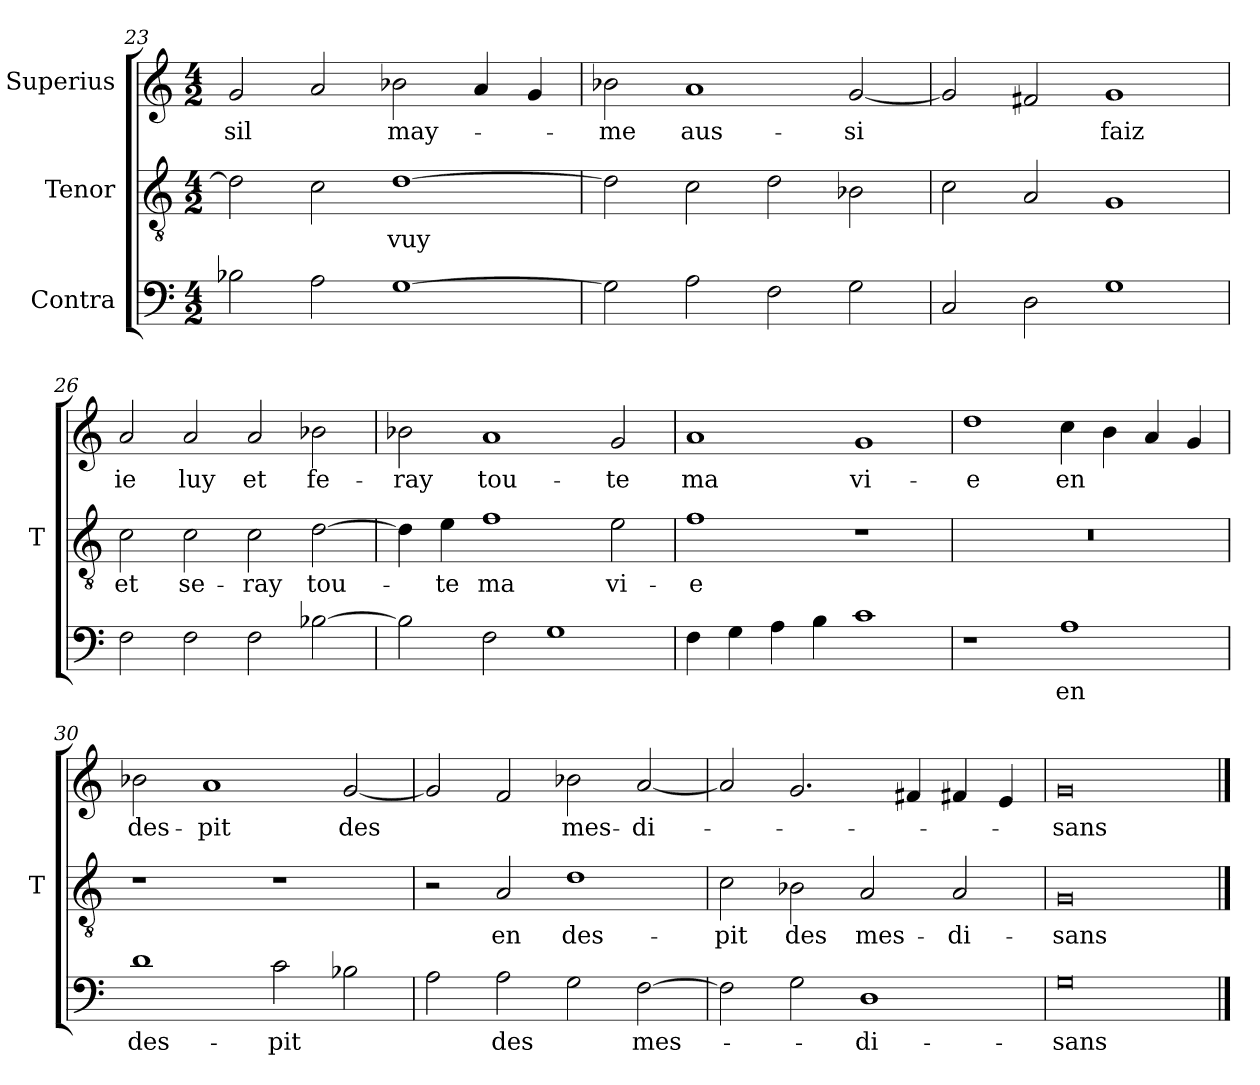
**kern	**text	**kern	**text	**kern	**text
*part3	*part3	*part2	*part2	*part1	*part1
*staff3	*staff3	*staff2	*staff2	*staff1	*staff1
*I"Contra	*	*I"Tenor	*	*I"Superius	*
*	*	*I'T	*	*	*
*clefF4	*	*clefGv2	*	*clefG2	*
*M4/2	*	*M4/2	*	*M4/2	*
=23	=23	=23	=23	=23	=23
2B-X	.	2d]	.	2g	-sil
2A	.	2c	.	2a	.
[1G	.	[1d	-vuy	2b-X	may-
.	.	.	.	4a	.
.	.	.	.	4g	.
=24	=24	=24	=24	=24	=24
2G]	.	2d]	.	2b-X	-me
2A	.	2c	.	1a	aus-
2F	.	2d	.	.	.
2G	.	2B-X	.	[2g	-si
=25	=25	=25	=25	=25	=25
2C	.	2c	.	2g]	.
2D	.	2A	.	2f#X	.
1G	.	1G	.	1g	-faiz
=26	=26	=26	=26	=26	=26
2F	.	2c	-et	2a	-ie
2F	.	2c	se-	2a	-luy
2F	.	2c	-ray	2a	-et
[2B-X	.	[2d	tou-	2b-X	fe-
=27	=27	=27	=27	=27	=27
2B-]	.	4d]	.	2b-X	-ray
.	.	4e	-te	.	.
2F	.	1f	-ma	1a	tou-
1G	.	.	.	.	.
.	.	2e	vi-	2g	-te
=28	=28	=28	=28	=28	=28
4F	.	1f	-e	1a	-ma
4G	.	.	.	.	.
4A	.	.	.	.	.
4B	.	.	.	.	.
1c	.	1r	.	1g	vi-
=29	=29	=29	=29	=29	=29
1r	.	0r	.	1dd	-e
1A	-en	.	.	4cc	-en
.	.	.	.	4b	.
.	.	.	.	4a	.
.	.	.	.	4g	.
=30	=30	=30	=30	=30	=30
1d	des-	1r	.	2b-X	des-
.	.	.	.	1a	-pit
2c	-pit	1r	.	.	.
2B-X	.	.	.	[2g	-des
=31	=31	=31	=31	=31	=31
2A	.	2r	.	2g]	.
2A	-des	2A	-en	2f	.
2G	.	1d	des-	2b-X	mes-
[2F	mes-	.	.	[2a	-di-
=32	=32	=32	=32	=32	=32
2F]	.	2c	-pit	2a]	.
2G	.	2B-X	-des	2.g	.
1D	-di-	2A	mes-	.	.
.	.	.	.	4f#X	.
.	.	2A	-di-	4f#X	.
.	.	.	.	4e	.
=33	=33	=33	=33	=33	=33
0G	-sans	0G	-sans	0g	-sans
==	==	==	==	==	==
*-	*-	*-	*-	*-	*-
